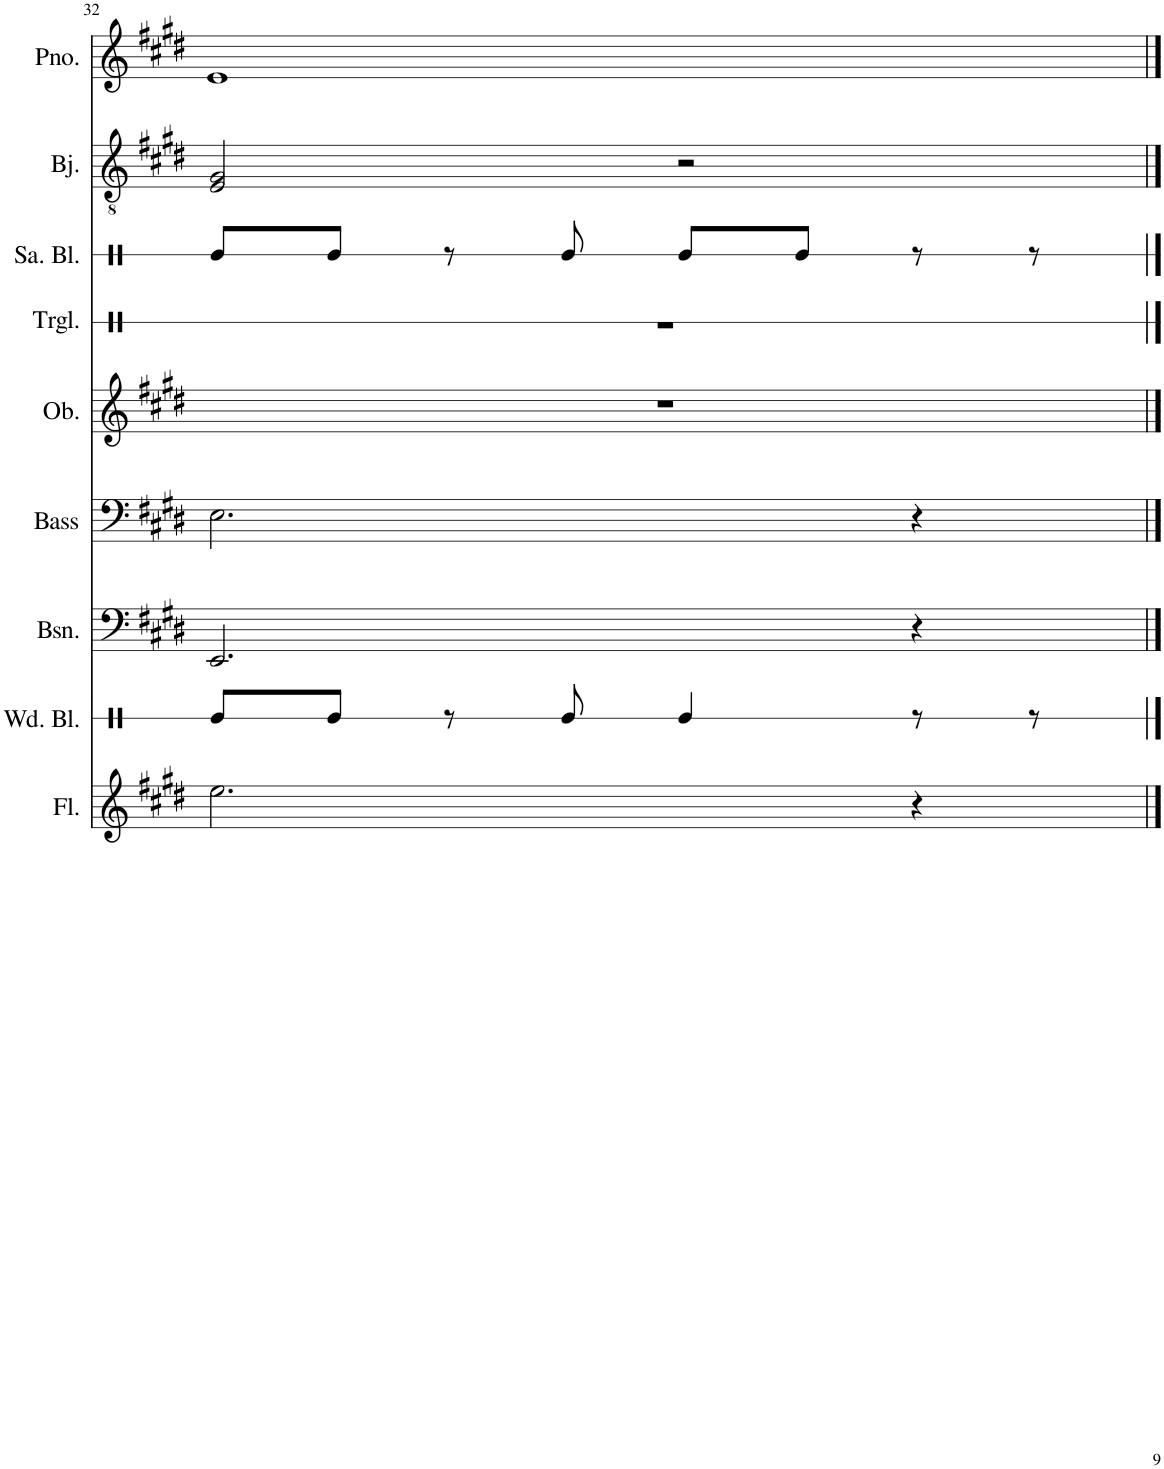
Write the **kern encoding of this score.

**kern	**kern	**kern	**kern	**kern	**kern	**kern	**kern	**kern
*part9	*part8	*part7	*part6	*part5	*part4	*part3	*part2	*part1
*staff9	*staff8	*staff7	*staff6	*staff5	*staff4	*staff3	*staff2	*staff1
*I"Flute	*I"Wood Blocks	*I"Bassoon	*I"Acoustic Bass	*I"Oboe	*I"Triangle	*I"Sandpaper Blocks	*I"Banjo	*I"Piano
*I'Fl.	*I'Wd. Bl.	*I'Bsn.	*I'Bass	*I'Ob.	*I'Trgl.	*I'Sa. Bl.	*I'Bj.	*I'Pno.
!!LO:PB:g=z
*clefG2	*clefX	*clefF4	*clefF4	*clefG2	*clefX	*clefX	*clefGv2	*clefG2
*	*	*	*Trd7c12	*	*	*	*Trd7c12	*
*k[f#c#g#d#]	*k[]	*k[f#c#g#d#]	*k[f#c#g#d#]	*k[f#c#g#d#]	*k[]	*k[]	*k[f#c#g#d#]	*k[f#c#g#d#]
*M4/4	*M4/4	*M4/4	*M4/4	*M4/4	*M4/4	*M4/4	*M4/4	*M4/4
=32	=32	=32	=32	=32	=32	=32	=32	=32
2.ee\	8Re/L	2.EE/	2.E\	1r	1r	8Re/L	2E/ 2G#/	1e
.	8Re/J	.	.	.	.	8Re/J	.	.
.	8r	.	.	.	.	8r	.	.
.	8Re/	.	.	.	.	8Re/	.	.
.	4Re/	.	.	.	.	8Re/L	2r	.
.	.	.	.	.	.	8Re/J	.	.
4r	8r	4r	4r	.	.	8r	.	.
.	8r	.	.	.	.	8r	.	.
==	==	==	==	==	==	==	==	==
*-	*-	*-	*-	*-	*-	*-	*-	*-
